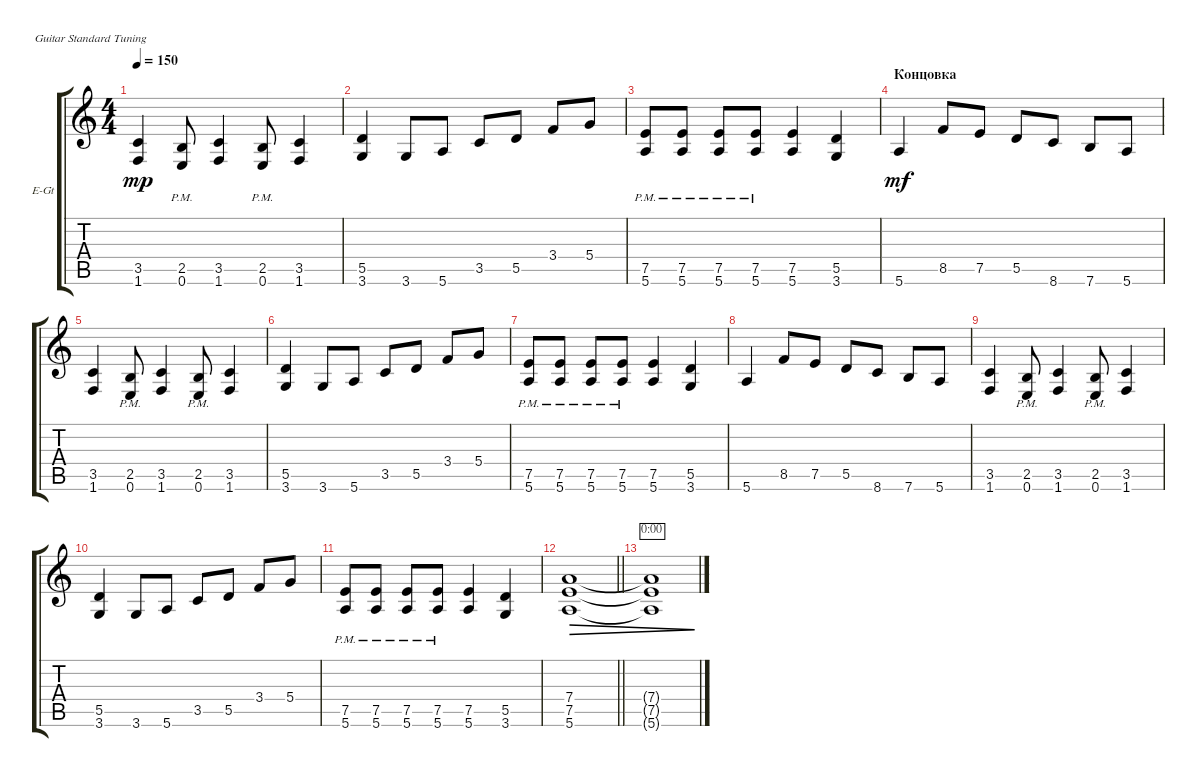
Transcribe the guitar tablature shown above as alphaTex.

\defaultSystemsLayout 4
\bracketExtendMode groupsimilarinstruments
\firstSystemTrackNameOrientation horizontal
\otherSystemsTrackNameOrientation horizontal
\track ("Electric Guitar" "E-Gt") {instrument distortionguitar}
\staff {score tabs}
\tuning (E4 B3 G3 D3 A2 E2)
\ts (4 4)
\tempo 150
\clef g2
\ks c
(1.6 3.5).4{dy mp} (0.6{pm} 2.5{pm}).8 (1.6 3.5).4 (0.6{pm} 2.5{pm}).8 (1.6 3.5).4 |
(3.6 5.5).4 3.6.8 5.6.8 3.5.8 5.5.8 3.4.8 5.4.8 |
(5.6{pm} 7.5{pm}).8 (5.6{pm} 7.5{pm}).8 (5.6{pm} 7.5{pm}).8 (5.6{pm} 7.5{pm}).8 (5.6 7.5).4 (3.6 5.5).4 |
\section ("" "Концовка")
5.6.4{dy mf} 8.5.8 7.5.8 5.5.8 8.6.8 7.6.8 5.6.8 |
(1.6 3.5).4 (0.6{pm} 2.5{pm}).8 (1.6 3.5).4 (0.6{pm} 2.5{pm}).8 (1.6 3.5).4 |
(3.6 5.5).4 3.6.8 5.6.8 3.5.8 5.5.8 3.4.8 5.4.8 |
(5.6{pm} 7.5{pm}).8 (5.6{pm} 7.5{pm}).8 (5.6{pm} 7.5{pm}).8 (5.6{pm} 7.5{pm}).8 (5.6 7.5).4 (3.6 5.5).4 |
5.6.4 8.5.8 7.5.8 5.5.8 8.6.8 7.6.8 5.6.8 |
(1.6 3.5).4 (0.6{pm} 2.5{pm}).8 (1.6 3.5).4 (0.6{pm} 2.5{pm}).8 (1.6 3.5).4 |
(3.6 5.5).4 3.6.8 5.6.8 3.5.8 5.5.8 3.4.8 5.4.8 |
(5.6{pm} 7.5{pm}).8 (5.6{pm} 7.5{pm}).8 (5.6{pm} 7.5{pm}).8 (5.6{pm} 7.5{pm}).8 (5.6 7.5).4 (3.6 5.5).4 |
\barLineRight lightlight
(5.6 7.5 7.4).1{dec} |
(5.6{t} 7.5{t} 7.4{t}).1{dec timer}
